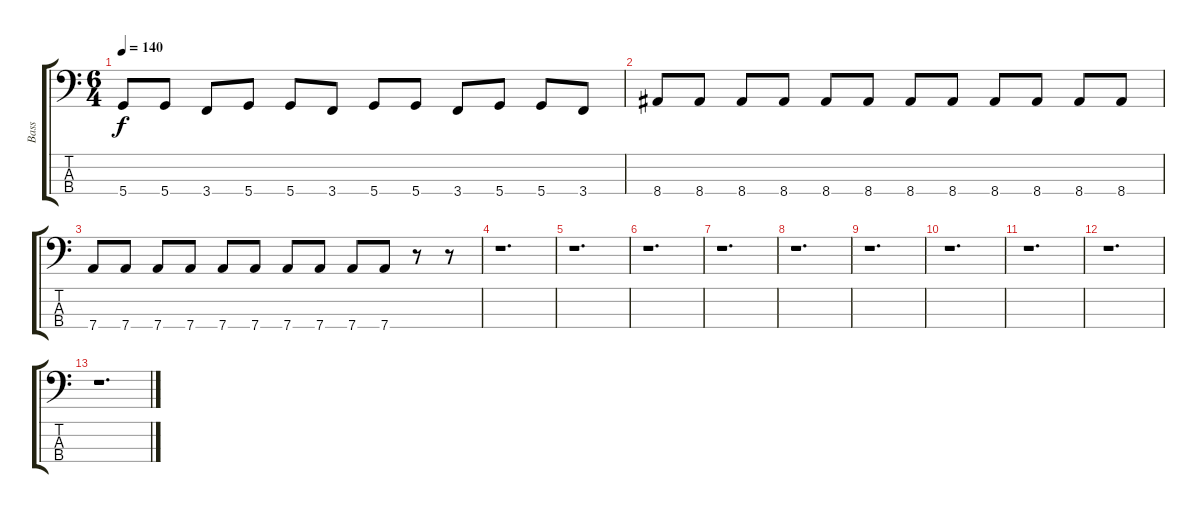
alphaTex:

\track ("Bass" "Bass") {instrument electricbassfinger}
\staff {score tabs}
\tuning (G2 D2 A1 D1) {hide}
\ts (6 4)
\tempo 140
\clef f4
\ks c
5.4.8{dy f} 5.4.8 3.4.8 5.4.8 5.4.8 3.4.8 5.4.8 5.4.8 3.4.8 5.4.8 5.4.8 3.4.8 |
8.4.8 8.4.8 8.4.8 8.4.8 8.4.8 8.4.8 8.4.8 8.4.8 8.4.8 8.4.8 8.4.8 8.4.8 |
7.4.8 7.4.8 7.4.8 7.4.8 7.4.8 7.4.8 7.4.8 7.4.8 7.4.8 7.4.8 r.8 r.8 |
r.1{d} |
r.1{d} |
r.1{d} |
r.1{d} |
r.1{d} |
r.1{d} |
r.1{d} |
r.1{d} |
r.1{d} |
r.1{d}
